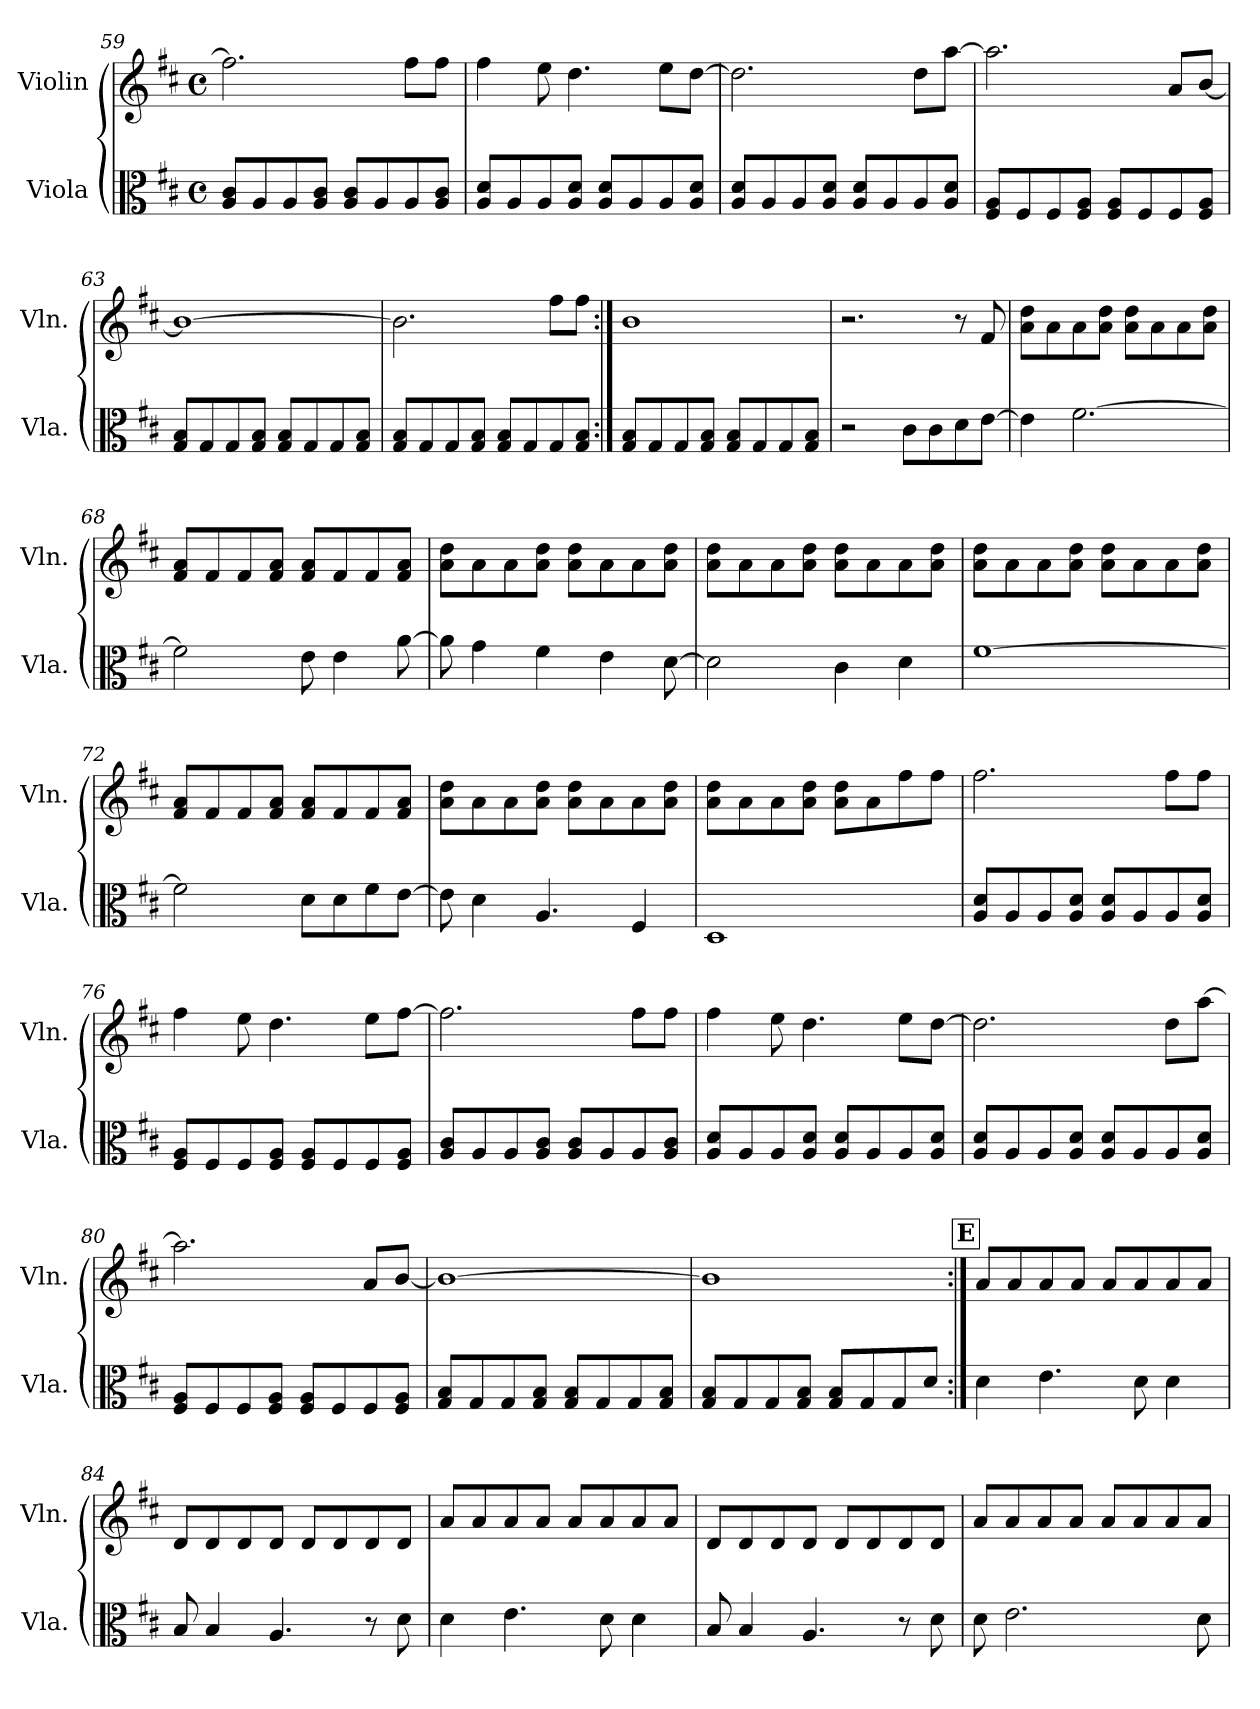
**kern	**kern
*part2	*part1
*staff2	*staff1
*I"Viola	*I"Violin
*I'Vla.	*I'Vln.
!!LO:LB:g=z
*clefC3	*clefG2
*k[f#c#]	*k[f#c#]
*M4/4	*M4/4
*met(c)	*met(c)
=59	=59
8A/ 8c#/L	2.ff#\]
8A/	.
8A/	.
8A/ 8c#/J	.
8A/ 8c#/L	.
8A/	.
8A/	8ff#\L
8A/ 8c#/J	8ff#\J
=60	=60
8A/ 8d/L	4ff#\
8A/	.
8A/	8ee\
8A/ 8d/J	4.dd\
8A/ 8d/L	.
8A/	.
8A/	8ee\L
8A/ 8d/J	[8dd\J
=61	=61
8A/ 8d/L	2.dd\]
8A/	.
8A/	.
8A/ 8d/J	.
8A/ 8d/L	.
8A/	.
8A/	8dd\L
8A/ 8d/J	[8aa\J
=62	=62
8F#/ 8A/L	2.aa\]
8F#/	.
8F#/	.
8F#/ 8A/J	.
8F#/ 8A/L	.
8F#/	.
8F#/	8a/L
8F#/ 8A/J	[8b/J
=63	=63
8G/ 8B/L	1b_
8G/	.
8G/	.
8G/ 8B/J	.
8G/ 8B/L	.
8G/	.
8G/	.
8G/ 8B/J	.
!!LO:LB:g=z
=64	=64
8G/ 8B/L	2.b\]
8G/	.
8G/	.
8G/ 8B/J	.
8G/ 8B/L	.
8G/	.
8G/	8ff#\L
8G/ 8B/J	8ff#\J
=65:|!	=65:|!
8G/ 8B/L	1b
8G/	.
8G/	.
8G/ 8B/J	.
8G/ 8B/L	.
8G/	.
8G/	.
8G/ 8B/J	.
=66	=66
2r	2.r
8c#\L	.
8c#\	.
8d\	8r
[8e\J	8f#/
=67	=67
4e\]	8a\ 8dd\L
.	8a\
[2.f#\	8a\
.	8a\ 8dd\J
.	8a\ 8dd\L
.	8a\
.	8a\
.	8a\ 8dd\J
=68	=68
2f#\]	8f#/ 8a/L
.	8f#/
.	8f#/
.	8f#/ 8a/J
8e\	8f#/ 8a/L
4e\	8f#/
.	8f#/
[8a\	8f#/ 8a/J
!!LO:LB:g=z
=69	=69
8a\]	8a\ 8dd\L
4g\	8a\
.	8a\
4f#\	8a\ 8dd\J
.	8a\ 8dd\L
4e\	8a\
.	8a\
[8d\	8a\ 8dd\J
=70	=70
2d\]	8a\ 8dd\L
.	8a\
.	8a\
.	8a\ 8dd\J
4c#\	8a\ 8dd\L
.	8a\
4d\	8a\
.	8a\ 8dd\J
=71	=71
[1f#	8a\ 8dd\L
.	8a\
.	8a\
.	8a\ 8dd\J
.	8a\ 8dd\L
.	8a\
.	8a\
.	8a\ 8dd\J
=72	=72
2f#\]	8f#/ 8a/L
.	8f#/
.	8f#/
.	8f#/ 8a/J
8d\L	8f#/ 8a/L
8d\	8f#/
8f#\	8f#/
[8e\J	8f#/ 8a/J
=73	=73
8e\]	8a\ 8dd\L
4d\	8a\
.	8a\
4.A/	8a\ 8dd\J
.	8a\ 8dd\L
.	8a\
4F#/	8a\
.	8a\ 8dd\J
!!LO:LB:g=z
=74	=74
1D	8a\ 8dd\L
.	8a\
.	8a\
.	8a\ 8dd\J
.	8a\ 8dd\L
.	8a\
.	8ff#\
.	8ff#\J
=75	=75
8A/ 8d/L	2.ff#\
8A/	.
8A/	.
8A/ 8d/J	.
8A/ 8d/L	.
8A/	.
8A/	8ff#\L
8A/ 8d/J	8ff#\J
=76	=76
8F#/ 8A/L	4ff#\
8F#/	.
8F#/	8ee\
8F#/ 8A/J	4.dd\
8F#/ 8A/L	.
8F#/	.
8F#/	8ee\L
8F#/ 8A/J	[8ff#\J
=77	=77
8A/ 8c#/L	2.ff#\]
8A/	.
8A/	.
8A/ 8c#/J	.
8A/ 8c#/L	.
8A/	.
8A/	8ff#\L
8A/ 8c#/J	8ff#\J
=78	=78
8A/ 8d/L	4ff#\
8A/	.
8A/	8ee\
8A/ 8d/J	4.dd\
8A/ 8d/L	.
8A/	.
8A/	8ee\L
8A/ 8d/J	[8dd\J
!!LO:LB:g=z
=79	=79
8A/ 8d/L	2.dd\]
8A/	.
8A/	.
8A/ 8d/J	.
8A/ 8d/L	.
8A/	.
8A/	8dd\L
8A/ 8d/J	[8aa\J
=80	=80
8F#/ 8A/L	2.aa\]
8F#/	.
8F#/	.
8F#/ 8A/J	.
8F#/ 8A/L	.
8F#/	.
8F#/	8a/L
8F#/ 8A/J	[8b/J
=81	=81
8G/ 8B/L	1b_
8G/	.
8G/	.
8G/ 8B/J	.
8G/ 8B/L	.
8G/	.
8G/	.
8G/ 8B/J	.
=82	=82
8G/ 8B/L	1b]
8G/	.
8G/	.
8G/ 8B/J	.
8G/ 8B/L	.
8G/	.
8G/	.
8d/J	.
!!LO:REH:place=s1:a:B:fs=14:t=E
=83:|!	=83:|!
4d\	8a/L
.	8a/
4.e\	8a/
.	8a/J
.	8a/L
8d\	8a/
4d\	8a/
.	8a/J
!!LO:PB:g=z
=84	=84
8B/	8d/L
4B/	8d/
.	8d/
4.A/	8d/J
.	8d/L
.	8d/
8r	8d/
8d\	8d/J
=85	=85
4d\	8a/L
.	8a/
4.e\	8a/
.	8a/J
.	8a/L
8d\	8a/
4d\	8a/
.	8a/J
=86	=86
8B/	8d/L
4B/	8d/
.	8d/
4.A/	8d/J
.	8d/L
.	8d/
8r	8d/
8d\	8d/J
=87	=87
8d\	8a/L
2.e\	8a/
.	8a/
.	8a/J
.	8a/L
.	8a/
.	8a/
8d\	8a/J
=	=
*-	*-
